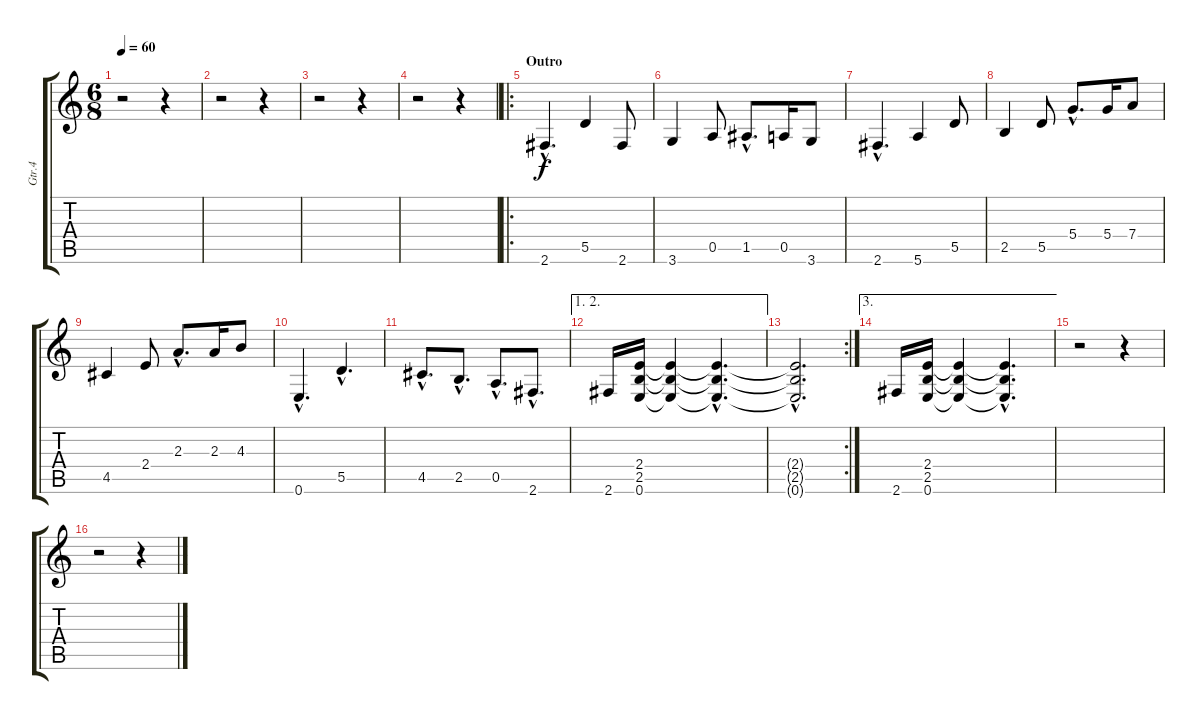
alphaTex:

\track ("Gtr.4" "Gtr.4") {instrument overdrivenguitar}
\staff {score tabs}
\tuning (E4 B3 G3 D3 A2 E2) {hide}
\ts (6 8)
\tempo 60
\clef g2
\ks c
r.2{dy f} r.4 |
r.2 r.4 |
r.2 r.4 |
r.2 r.4 |
\ro
\section ("" "Outro")
2.6{hac}.4{d} 5.5.4 2.6.8 |
3.6.4 0.5.8 1.5{hac}.8{d} 0.5.16 3.6.8 |
2.6{hac}.4{d} 5.6.4 5.5.8 |
2.5.4 5.5.8 5.4{hac}.8{d} 5.4.16 7.4.8 |
4.5.4 2.4.8 2.3{hac}.8{d} 2.3.16 4.3.8 |
0.6{hac}.4{d} 5.5{hac}.4{d} |
4.5{hac}.8{d} 2.5{hac}.8{d} 0.5{hac}.8{d} 2.6{hac}.8{d} |
\ae (1 2)
2.6.16 (2.4 2.5 0.6).16 (2.4{t} 2.5{t} 0.6{t}).4 (2.4{hac t} 2.5{hac t} 0.6{hac t}).4{d} |
\rc 2
(2.4{hac t} 2.5{hac t} 0.6{hac t}).2{d} |
\ae 3
2.6.16 (2.4 2.5 0.6).16 (2.4{t} 2.5{t} 0.6{t}).4 (2.4{hac t} 2.5{hac t} 0.6{hac t}).4{d} |
r.2 r.4 |
r.2 r.4
